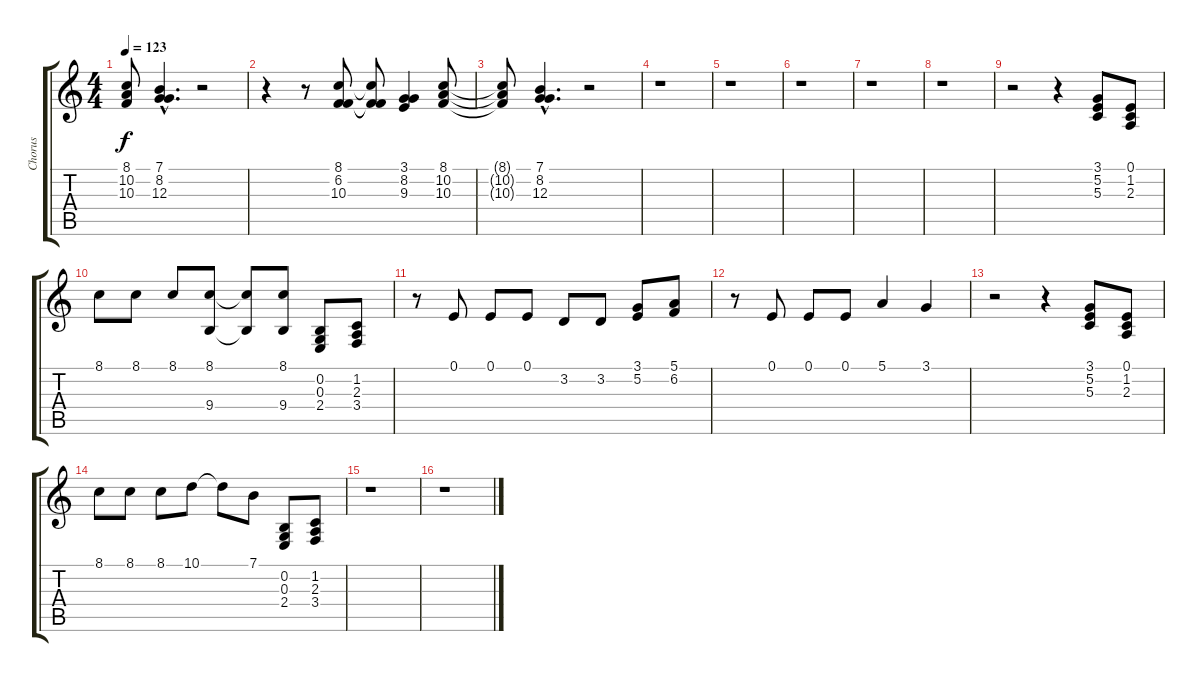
\track ("Chorus" "Chorus") {instrument choiraahs}
\staff {score tabs}
\tuning (E4 B3 G3 D3 A2 E2) {hide}
\ts (4 4)
\tempo 123
\clef g2
\ks c
(8.1{t} 10.2{t} 10.3{t}).8{dy f} (7.1{hac} 8.2{hac} 12.3{hac}).4{d} r.2 |
r.4 r.8 (8.1 6.2 10.3).8 (8.1{t} 6.2{t} 10.3{t}).8 (3.1 8.2 9.3).4 (8.1 10.2 10.3).8 |
(8.1{t} 10.2{t} 10.3{t}).8 (7.1{hac} 8.2{hac} 12.3{hac}).4{d} r.2 |
r.1 |
r.1 |
r.1 |
r.1 |
r.1 |
r.2 r.4 (3.1 5.2 5.3).8 (0.1 1.2 2.3).8 |
8.1.8 8.1.8 8.1.8 (8.1 9.4).8 (8.1{t} 9.4{t}).8 (8.1 9.4).8 (0.2 0.3 2.4).8 (1.2 2.3 3.4).8 |
r.8 0.1.8 0.1.8 0.1.8 3.2.8 3.2.8 (3.1 5.2).8 (5.1 6.2).8 |
r.8 0.1.8 0.1.8 0.1.8 5.1.4 3.1.4 |
r.2 r.4 (3.1 5.2 5.3).8 (0.1 1.2 2.3).8 |
8.1.8 8.1.8 8.1.8 10.1.8 10.1{t}.8 7.1.8 (0.2 0.3 2.4).8 (1.2 2.3 3.4).8 |
r.1 |
r.1
